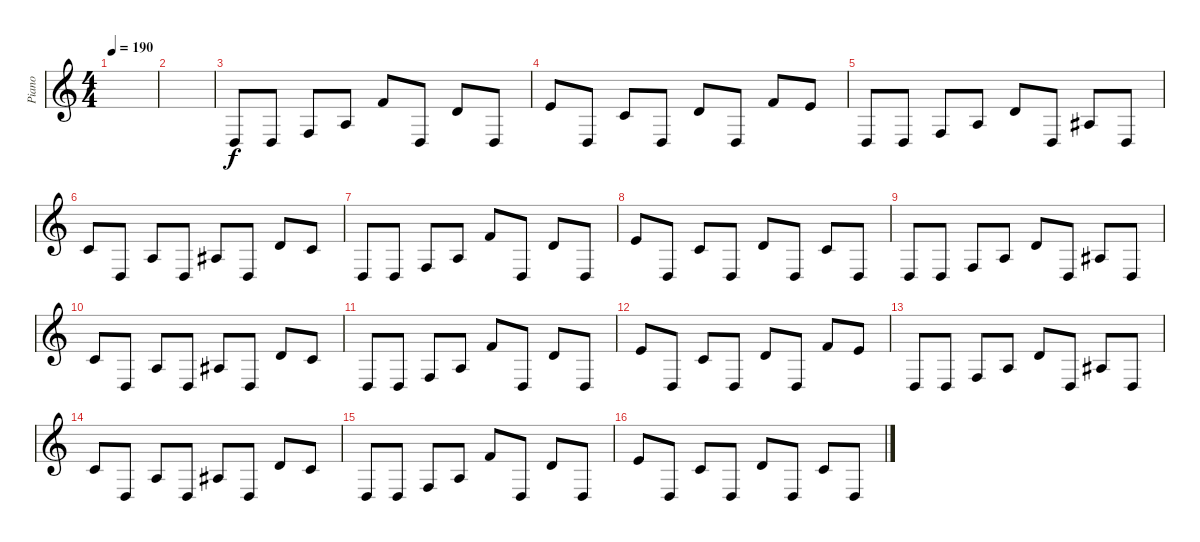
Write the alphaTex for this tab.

\track ("Piano" "Piano") {instrument acousticgrandpiano}
\staff {score}
\tuning (E4 B3 G3 D3 A2 D2) {hide}
\ts (4 4)
\tempo 190
\clef g2
\ks c
|
|
0.4.8{dy f volume 10 instrument lead2sawtooth} 0.4.8 3.4.8 7.4.8 10.3.8 0.4.8 7.3.8 0.4.8 |
9.3.8 0.4.8 5.3.8 0.4.8 7.3.8 0.4.8 10.3.8 9.3.8 |
0.4.8 0.4.8 3.4.8 7.4.8 12.4.8 0.4.8 8.4.8 0.4.8 |
10.4.8 0.4.8 7.4.8 0.4.8 8.4.8 0.4.8 12.4.8 10.4.8 |
0.4.8 0.4.8 3.4.8 7.4.8 10.3.8 0.4.8 7.3.8 0.4.8 |
9.3.8 0.4.8 5.3.8 0.4.8 7.3.8 0.4.8 5.3.8 0.4.8 |
0.4.8 0.4.8 3.4.8 7.4.8 12.4.8 0.4.8 8.4.8 0.4.8 |
10.4.8 0.4.8 7.4.8 0.4.8 8.4.8 0.4.8 12.4.8 10.4.8 |
0.4.8 0.4.8 3.4.8 7.4.8 10.3.8 0.4.8 7.3.8 0.4.8 |
9.3.8 0.4.8 5.3.8 0.4.8 7.3.8 0.4.8 10.3.8 9.3.8 |
0.4.8 0.4.8 3.4.8 7.4.8 12.4.8 0.4.8 8.4.8 0.4.8 |
10.4.8 0.4.8 7.4.8 0.4.8 8.4.8 0.4.8 12.4.8 10.4.8 |
0.4.8 0.4.8 3.4.8 7.4.8 10.3.8 0.4.8 7.3.8 0.4.8 |
9.3.8 0.4.8 5.3.8 0.4.8 7.3.8 0.4.8 5.3.8 0.4.8
